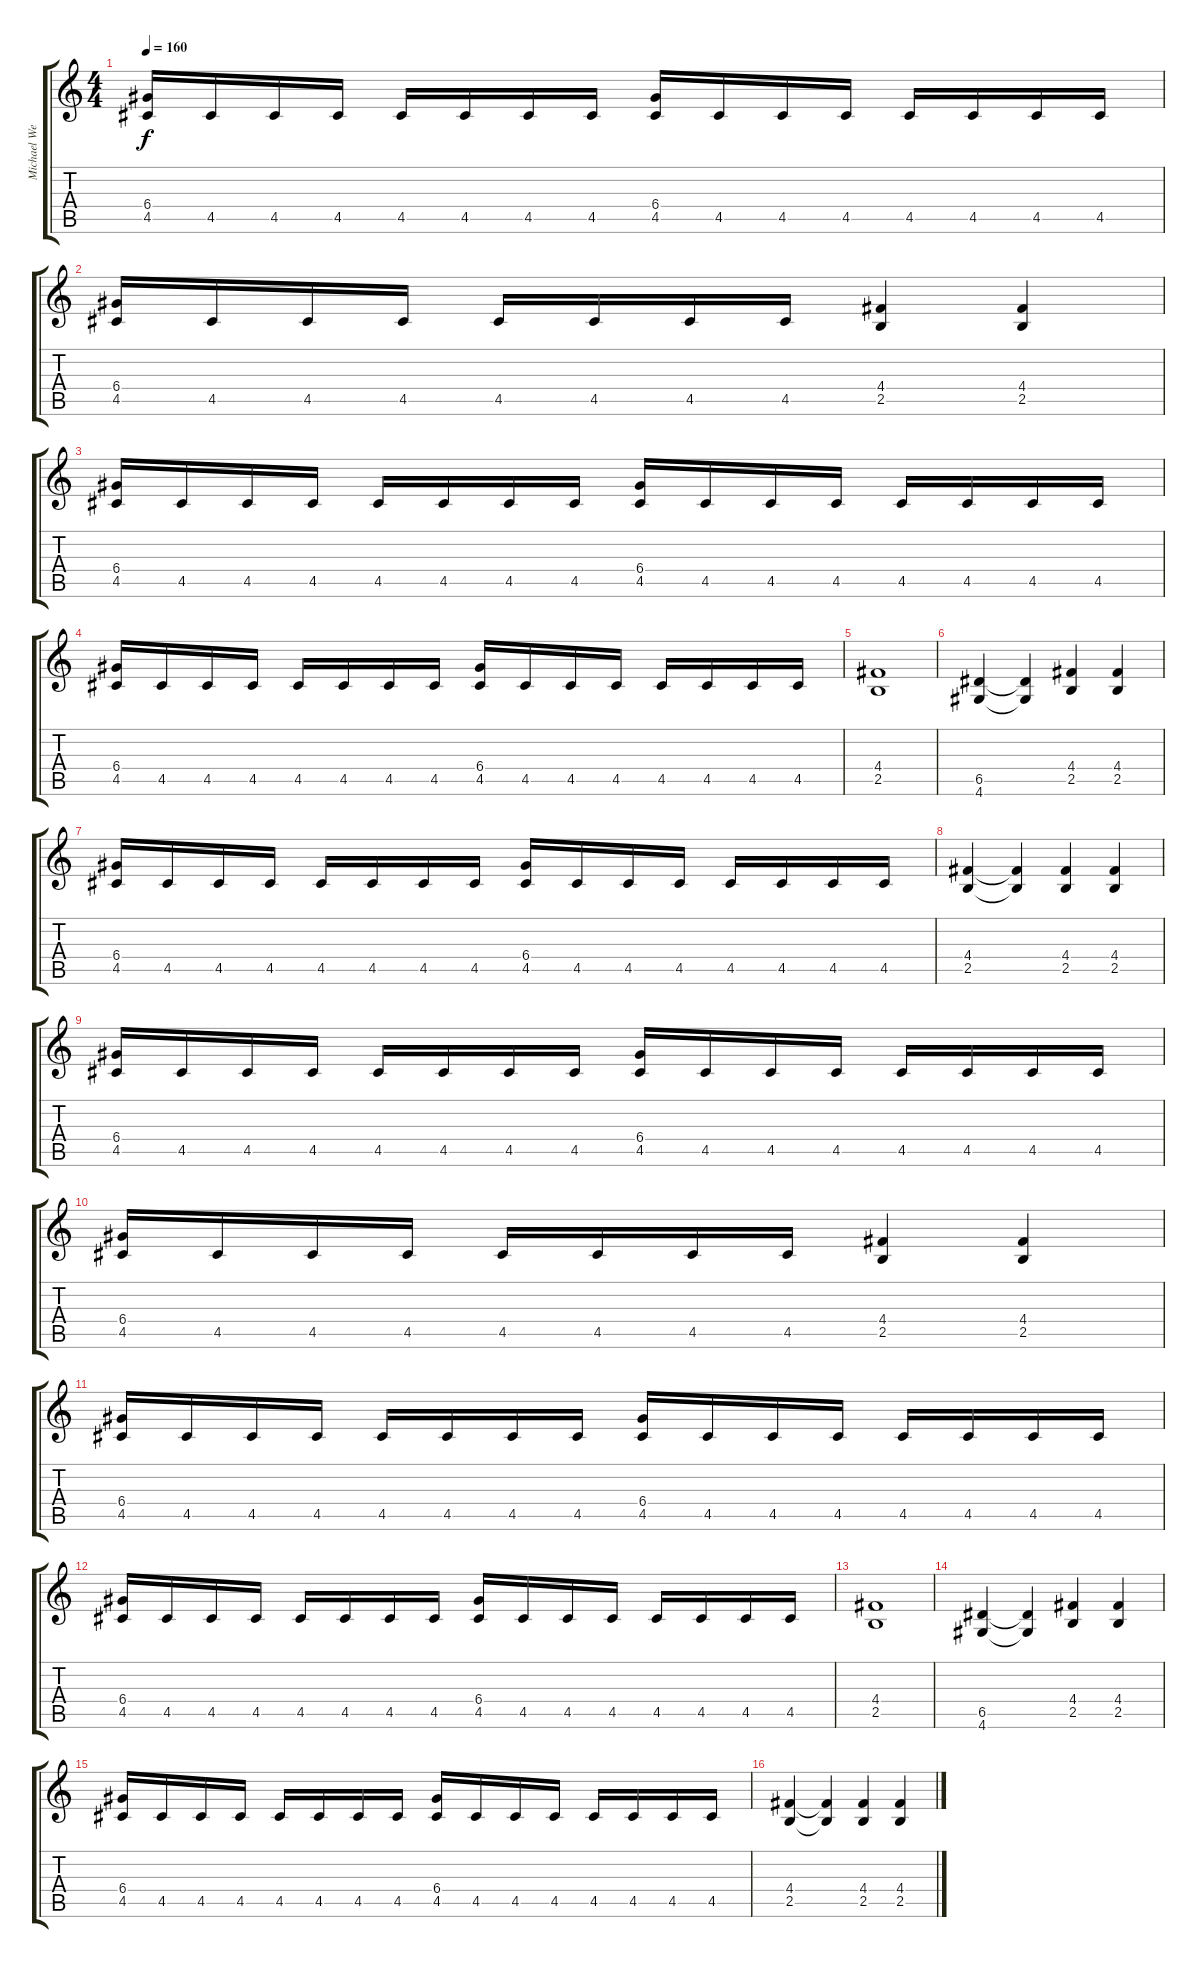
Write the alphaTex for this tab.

\track ("Michael Weikath" "Michael We") {instrument distortionguitar}
\staff {score tabs}
\tuning (E4 B3 G3 D3 A2 E2) {hide}
\ts (4 4)
\tempo 160
\clef g2
\ks c
(6.4 4.5).16{dy f} 4.5.16 4.5.16 4.5.16 4.5.16 4.5.16 4.5.16 4.5.16 (6.4 4.5).16 4.5.16 4.5.16 4.5.16 4.5.16 4.5.16 4.5.16 4.5.16 |
(6.4 4.5).16 4.5.16 4.5.16 4.5.16 4.5.16 4.5.16 4.5.16 4.5.16 (4.4 2.5).4 (4.4 2.5).4 |
(6.4 4.5).16 4.5.16 4.5.16 4.5.16 4.5.16 4.5.16 4.5.16 4.5.16 (6.4 4.5).16 4.5.16 4.5.16 4.5.16 4.5.16 4.5.16 4.5.16 4.5.16 |
(6.4 4.5).16 4.5.16 4.5.16 4.5.16 4.5.16 4.5.16 4.5.16 4.5.16 (6.4 4.5).16 4.5.16 4.5.16 4.5.16 4.5.16 4.5.16 4.5.16 4.5.16 |
(4.4 2.5).1 |
(6.5 4.6).4 (6.5{t} 4.6{t}).4 (4.4 2.5).4 (4.4 2.5).4 |
(6.4 4.5).16 4.5.16 4.5.16 4.5.16 4.5.16 4.5.16 4.5.16 4.5.16 (6.4 4.5).16 4.5.16 4.5.16 4.5.16 4.5.16 4.5.16 4.5.16 4.5.16 |
(4.4 2.5).4 (4.4{t} 2.5{t}).4 (4.4 2.5).4 (4.4 2.5).4 |
(6.4 4.5).16 4.5.16 4.5.16 4.5.16 4.5.16 4.5.16 4.5.16 4.5.16 (6.4 4.5).16 4.5.16 4.5.16 4.5.16 4.5.16 4.5.16 4.5.16 4.5.16 |
(6.4 4.5).16 4.5.16 4.5.16 4.5.16 4.5.16 4.5.16 4.5.16 4.5.16 (4.4 2.5).4 (4.4 2.5).4 |
(6.4 4.5).16 4.5.16 4.5.16 4.5.16 4.5.16 4.5.16 4.5.16 4.5.16 (6.4 4.5).16 4.5.16 4.5.16 4.5.16 4.5.16 4.5.16 4.5.16 4.5.16 |
(6.4 4.5).16 4.5.16 4.5.16 4.5.16 4.5.16 4.5.16 4.5.16 4.5.16 (6.4 4.5).16 4.5.16 4.5.16 4.5.16 4.5.16 4.5.16 4.5.16 4.5.16 |
(4.4 2.5).1 |
(6.5 4.6).4 (6.5{t} 4.6{t}).4 (4.4 2.5).4 (4.4 2.5).4 |
(6.4 4.5).16 4.5.16 4.5.16 4.5.16 4.5.16 4.5.16 4.5.16 4.5.16 (6.4 4.5).16 4.5.16 4.5.16 4.5.16 4.5.16 4.5.16 4.5.16 4.5.16 |
(4.4 2.5).4 (4.4{t} 2.5{t}).4 (4.4 2.5).4 (4.4 2.5).4
